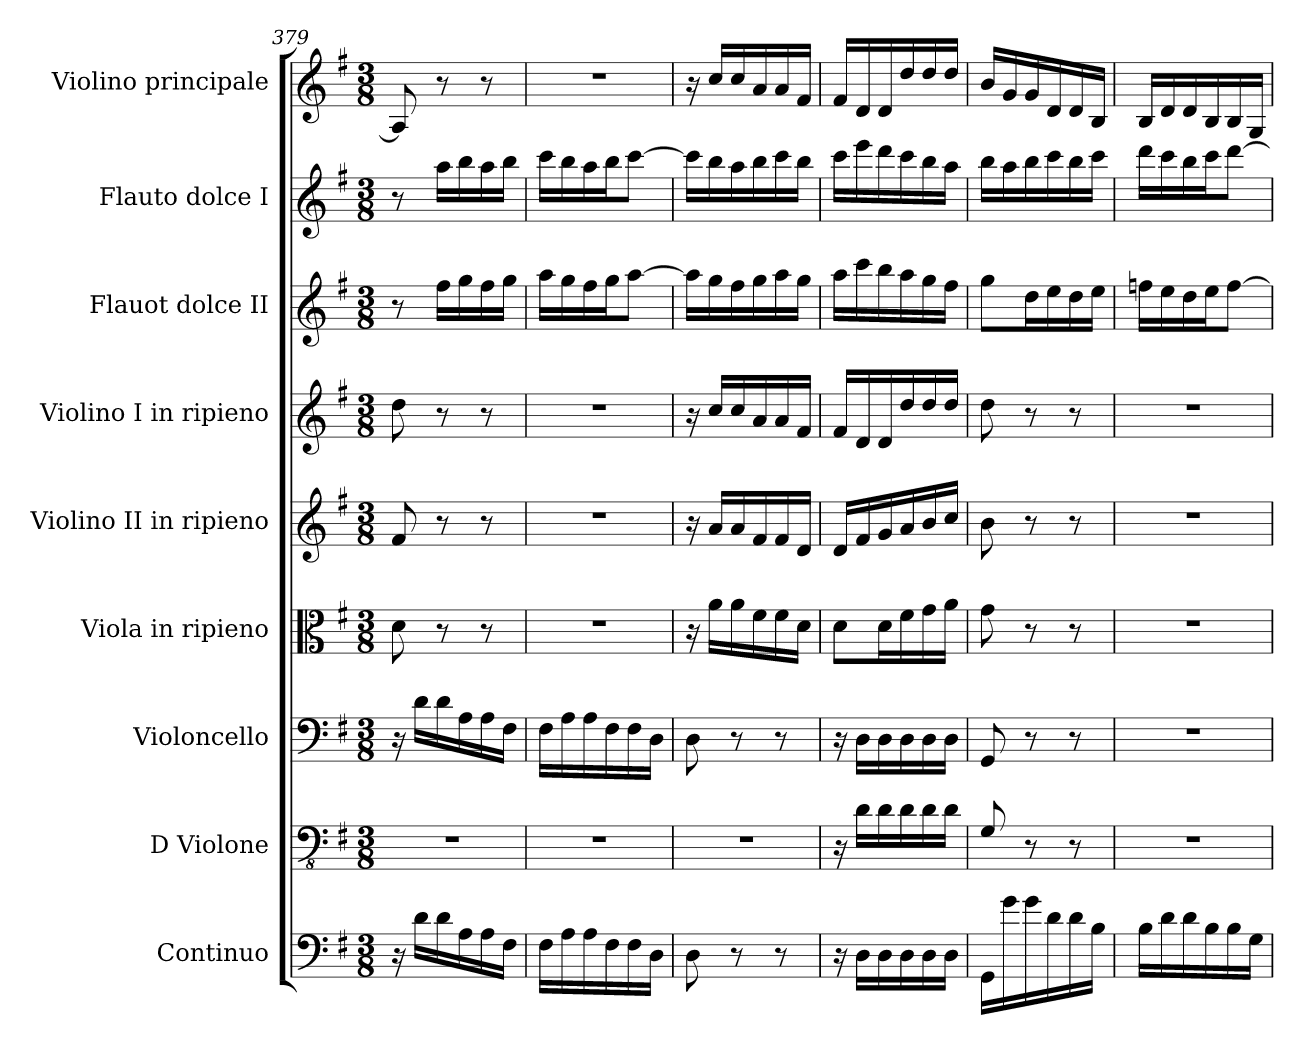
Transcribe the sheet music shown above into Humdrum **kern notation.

**kern	**kern	**kern	**kern	**kern	**kern	**kern	**kern	**kern
*part9	*part8	*part7	*part6	*part5	*part4	*part3	*part2	*part1
*staff9	*staff8	*staff7	*staff6	*staff5	*staff4	*staff3	*staff2	*staff1
*I"Continuo	*I"D Violone	*I"Violoncello	*I"Viola in ripieno	*I"Violino II in ripieno	*I"Violino I in ripieno	*I"Flauot dolce II	*I"Flauto dolce I	*I"Violino principale
*I'Cont.	*I'D Vne.	*I'Vc.	*I'Vla.	*I'Vln. II	*I'Vln. I	*I'Fl. II	*I'Fl. I	*I'Vln. p.
*clefF4	*clefFv4	*clefF4	*clefC3	*clefG2	*clefG2	*clefG2	*clefG2	*clefG2
*	*ITrd7c12	*	*	*	*	*	*	*
*k[f#]	*k[f#]	*k[f#]	*k[f#]	*k[f#]	*k[f#]	*k[f#]	*k[f#]	*k[f#]
*M3/8	*M3/8	*M3/8	*M3/8	*M3/8	*M3/8	*M3/8	*M3/8	*M3/8
=379	=379	=379	=379	=379	=379	=379	=379	=379
16r	4.r	16r	8d\	8f#/	8dd\	8r	8r	8A/]
16d\LL	.	16d\LL	.	.	.	.	.	.
16d\	.	16d\	8r	8r	8r	16ff#\LL	16aa\LL	8r
16A\	.	16A\	.	.	.	16gg\	16bb\	.
16A\	.	16A\	8r	8r	8r	16ff#\	16aa\	8r
16F#\JJ	.	16F#\JJ	.	.	.	16gg\JJ	16bb\JJ	.
=380	=380	=380	=380	=380	=380	=380	=380	=380
16F#\LL	4.r	16F#\LL	4.r	4.r	4.r	16aa\LL	16ccc\LL	4.r
16A\	.	16A\	.	.	.	16gg\	16bb\	.
16A\	.	16A\	.	.	.	16ff#\	16aa\	.
16F#\	.	16F#\	.	.	.	16gg\J	16bb\J	.
16F#\	.	16F#\	.	.	.	[8aa\J	[8ccc\J	.
16D\JJ	.	16D\JJ	.	.	.	.	.	.
!!LO:PB:g=z
=381	=381	=381	=381	=381	=381	=381	=381	=381
8D\	4.r	8D\	16r	16r	16r	16aa\LL]	16ccc\LL]	16r
.	.	.	16a\LL	16a/LL	16cc/LL	16gg\	16bb\	16cc/LL
8r	.	8r	16a\	16a/	16cc/	16ff#\	16aa\	16cc/
.	.	.	16f#\	16f#/	16a/	16gg\	16bb\	16a/
8r	.	8r	16f#\	16f#/	16a/	16aa\	16ccc\	16a/
.	.	.	16d\JJ	16d/JJ	16f#/JJ	16gg\JJ	16bb\JJ	16f#/JJ
=382	=382	=382	=382	=382	=382	=382	=382	=382
16r	16r	16r	8d\L	16d/LL	16f#/LL	16aa\LL	16ccc\LL	16f#/LL
16D\LL	16DD\LL	16D\LL	.	16f#/	16d/	16ccc\	16eee\	16d/
16D\	16DD\	16D\	16d\L	16g/	16d/	16bb\	16ddd\	16d/
16D\	16DD\	16D\	16f#\	16a/	16dd/	16aa\	16ccc\	16dd/
16D\	16DD\	16D\	16g\	16b/	16dd/	16gg\	16bb\	16dd/
16D\JJ	16DD\JJ	16D\JJ	16a\JJ	16cc/JJ	16dd/JJ	16ff#\JJ	16aa\JJ	16dd/JJ
=383	=383	=383	=383	=383	=383	=383	=383	=383
16GG\LL	8GGG/	8GG/	8g\	8b\	8dd\	8gg\L	16bb\LL	16b/LL
16g\	.	.	.	.	.	.	16aa\	16g/
16g\	8r	8r	8r	8r	8r	16dd\L	16bb\	16g/
16d\	.	.	.	.	.	16ee\	16ccc\	16d/
16d\	8r	8r	8r	8r	8r	16dd\	16bb\	16d/
16B\JJ	.	.	.	.	.	16ee\JJ	16ccc\JJ	16B/JJ
=384	=384	=384	=384	=384	=384	=384	=384	=384
16B\LL	4.r	4.r	4.r	4.r	4.r	16ffn\LL	16ddd\LL	16B/LL
16d\	.	.	.	.	.	16ee\	16ccc\	16d/
16d\	.	.	.	.	.	16dd\	16bb\	16d/
16B\	.	.	.	.	.	16ee\J	16ccc\J	16B/
16B\	.	.	.	.	.	[8ff\J	[8ddd\J	16B/
16G\JJ	.	.	.	.	.	.	.	16G/JJ
=	=	=	=	=	=	=	=	=
*-	*-	*-	*-	*-	*-	*-	*-	*-
